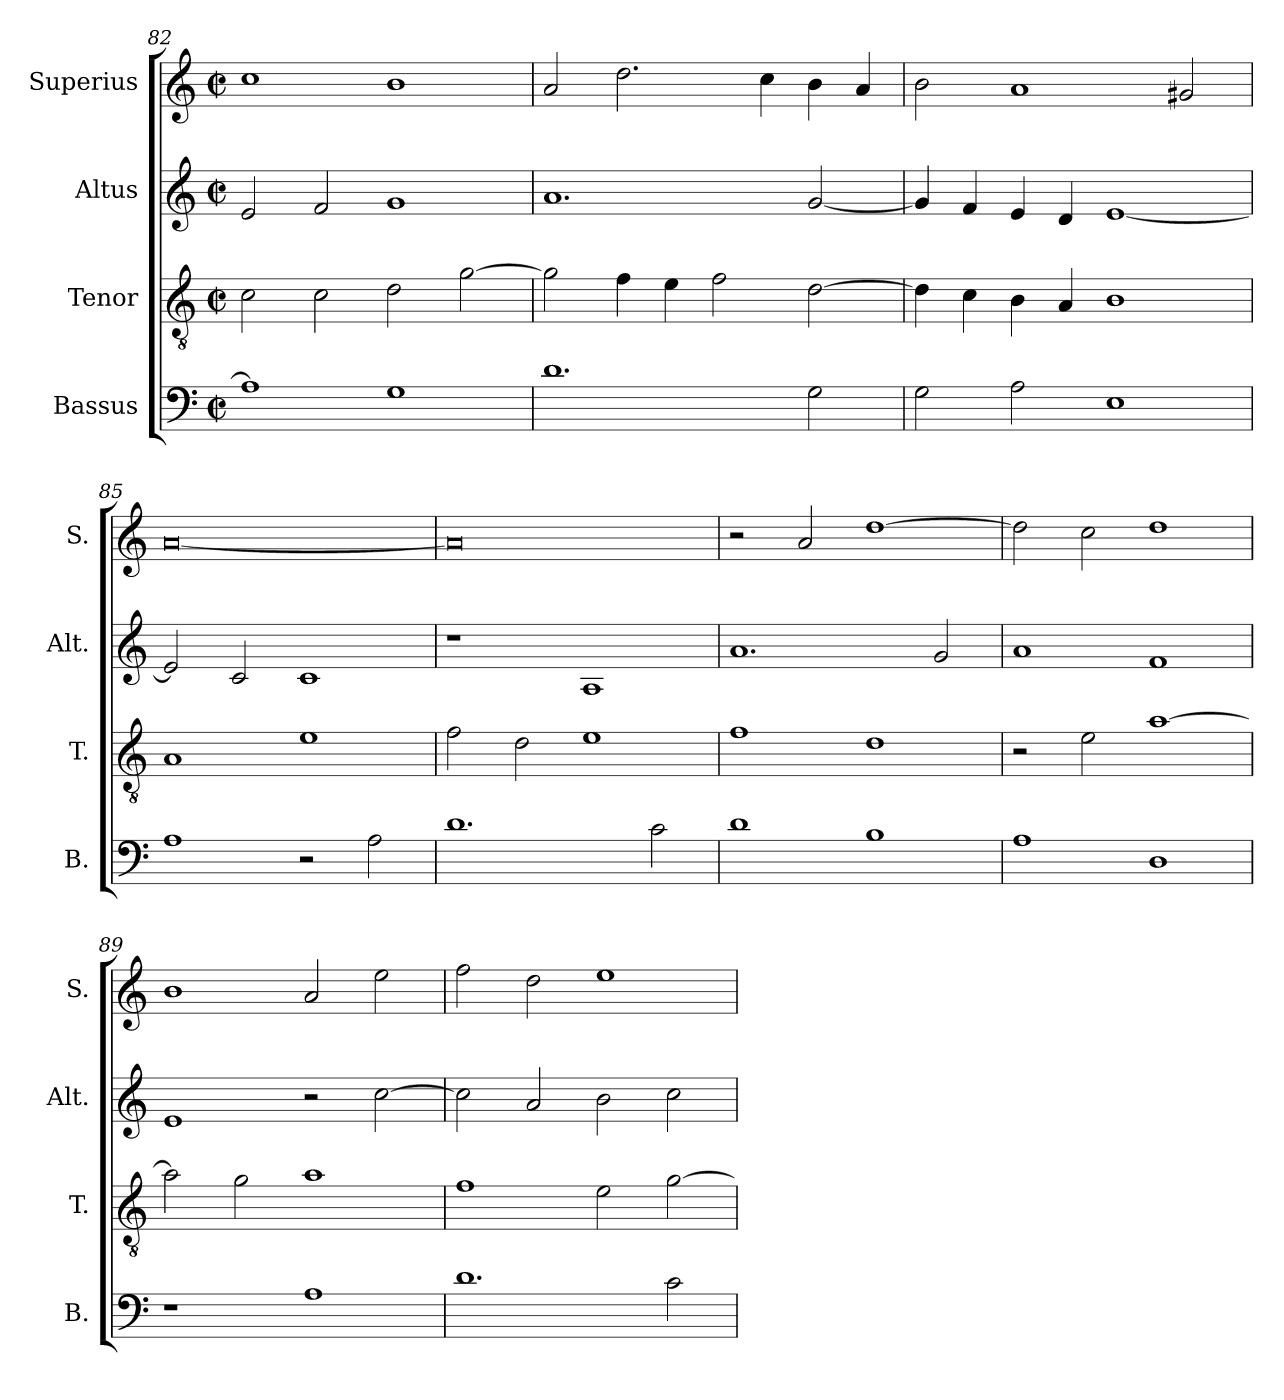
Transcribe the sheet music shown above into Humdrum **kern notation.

**kern	**kern	**kern	**kern
*part4	*part3	*part2	*part1
*staff4	*staff3	*staff2	*staff1
*I"Bassus	*I"Tenor	*I"Altus	*I"Superius
*I'B.	*I'T.	*I'Alt.	*I'S.
*clefF4	*clefGv2	*clefG2	*clefG2
*	*ITrd7c12	*	*
*k[]	*k[]	*k[]	*k[]
*C:	*C:	*C:	*C:
*M2/2	*M2/2	*M2/2	*M2/2
*met(c|)	*met(c|)	*met(c|)	*met(c|)
=82	=82	=82	=82
1Ai]	2Ci\	2ei/	1cci
.	2Ci\	2fi/	.
1Gi	2Di\	1gi	1bi
.	[>2Gi\	.	.
=83	=83	=83	=83
1.di	2Gi\]	1.ai	2ai/
.	4Fi\	.	2.ddi\
.	4Ei\	.	.
.	2Fi\	.	.
.	.	.	4cci\
2Gi\	[>2Di\	[<2gi/	4bi\
.	.	.	4ai/
=84	=84	=84	=84
2Gi\	4Di\]	4gi/]	2bi\
.	4Ci\	4fi/	.
2Ai\	4BBi\	4ei/	1ai
.	4AAi/	4di/	.
1Ei	1BBi	[<1ei	.
.	.	.	2g#Xi/
=85	=85	=85	=85
1Ai	1AAi	2ei/]	[<0ai
.	.	2ci/	.
2r	1Ei	1ci	.
2Ai\	.	.	.
!!LO:LB:g=z
=86	=86	=86	=86
1.di	2Fi\	1r	0ai]
.	2Di\	.	.
.	1Ei	1Ai	.
2ci\	.	.	.
=87	=87	=87	=87
1di	1Fi	1.ai	2r
.	.	.	2ai/
1Bi	1Di	.	[>1ddi
.	.	2gi/	.
=88	=88	=88	=88
1Ai	2r	1ai	2ddi\]
.	2Ei\	.	2cci\
1Di	[>1Ai	1fi	1ddi
=89	=89	=89	=89
1r	2Ai\]	1ei	1bi
.	2Gi\	.	.
1Ai	1Ai	2r	2ai/
.	.	[>2cci\	2eei\
=90	=90	=90	=90
1.di	1Fi	2cci\]	2ffi\
.	.	2ai/	2ddi\
.	2Ei\	2bi\	1eei
2ci\	[>2Gi\	2cci\	.
=	=	=	=
*-	*-	*-	*-
